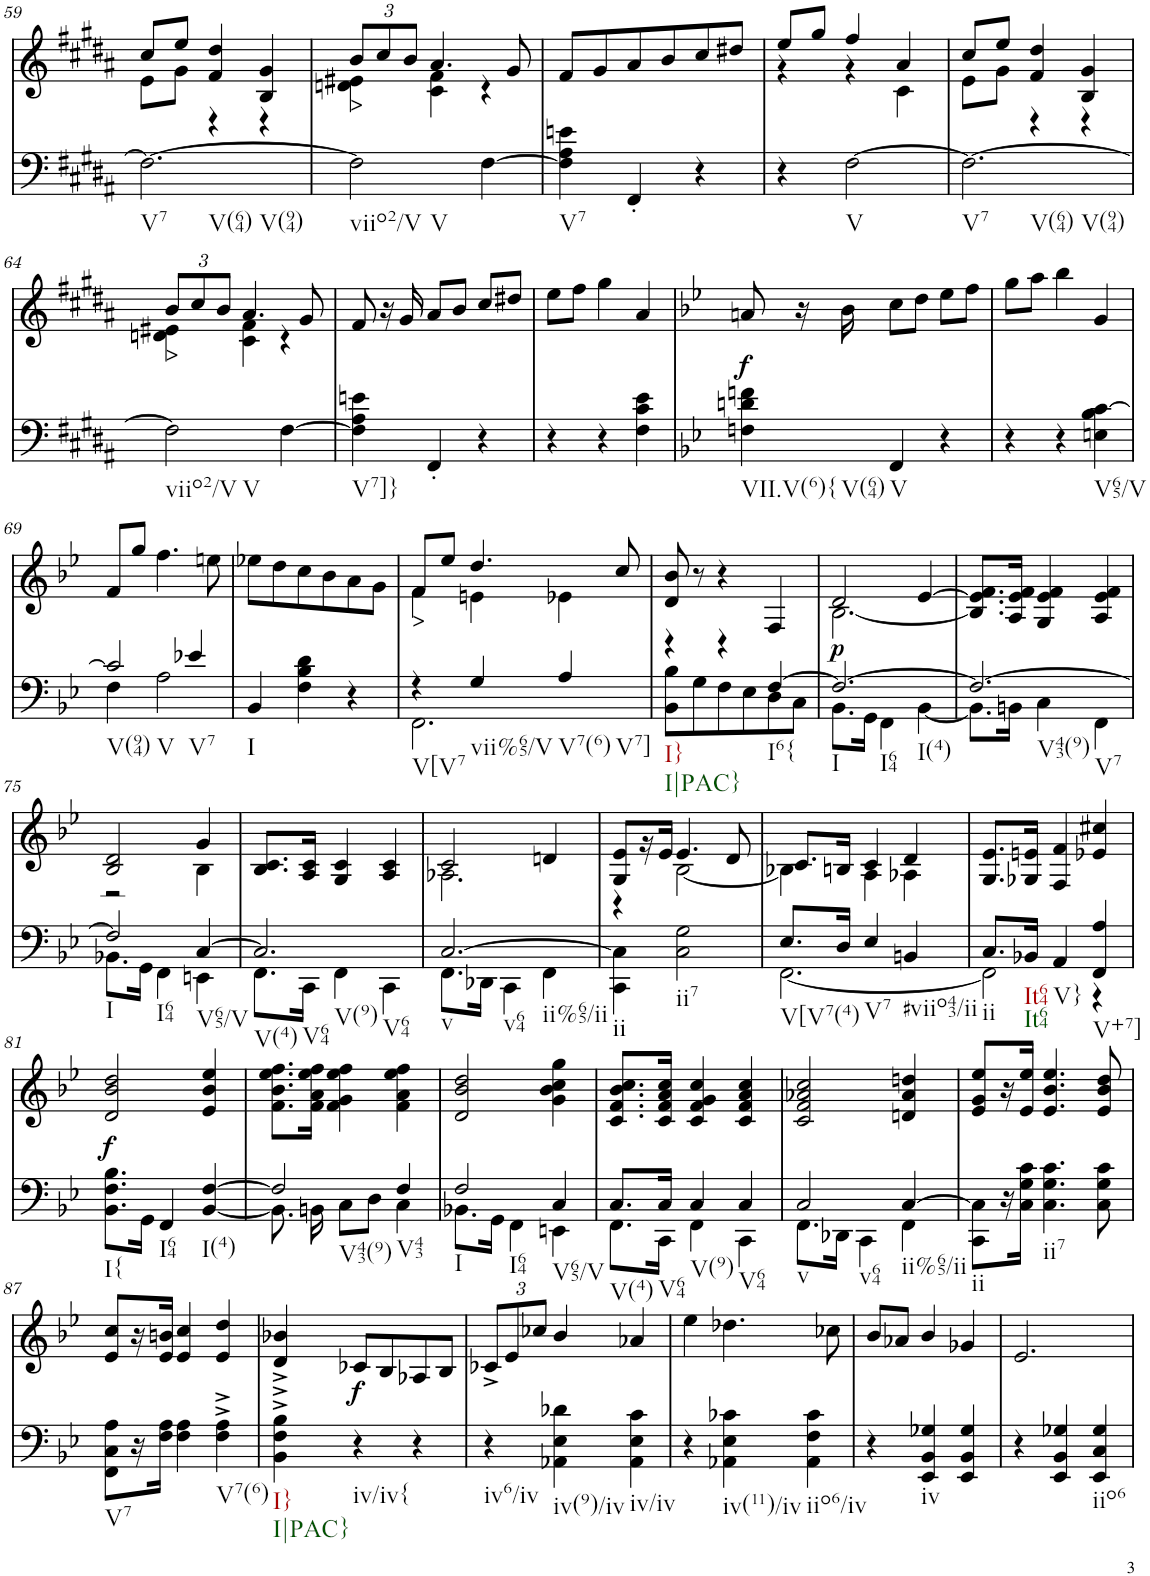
**kern	**kern	**text	**dynam
*part2	*part1	*part1	*part1
*staff2	*staff1	*staff1	*staff1
*I"Piano	*I"Piano	*	*
*I'Pno	*I'Pno	*	*
!!LO:PB:g=z
*clefF4	*clefG2	*	*
*k[f#c#g#d#a#]	*k[f#c#g#d#a#]	*	*
*M3/4	*M3/4	*	*
=59	=59	=59	=59
*	*^	*	*
!LO:TX:b:t=V7	!	!	!	!
!LO:TX:b:t=V(64)	!	!	!	!
!LO:TX:b:t=V(94)	!	!	!	!
2.F#\_	8cc#/L	8e\L	.	.
.	8ee/J	8g#\J	.	.
.	4f#/ 4dd#/	4r	.	.
.	4B/ 4g#/	4r	.	.
=60	=60	=60	=60	=60
*	*Xbrackettup	*	*	*
!LO:TX:b:t=viio2/V	!	!	!	!
!LO:TX:b:t=V	!	!	!	!
!	!	!	!LO:LY:b	!
2F#\]	12b/L	4dn\ 4e#X\	>	.
.	12cc#/	.	.	.
.	12b/J	.	.	.
.	4.a#/	4c#\ 4f#\	.	.
[4F#\	.	4r	.	.
.	8g#/	.	.	.
*	*v	*v	*	*
=61	=61	=61	=61
!LO:TX:b:t=V7	!	!	!
4F#\] 4A#\ 4en\	8f#/L	.	.
.	8g#/	.	.
4FF#'/	8a#/	.	.
.	8b/	.	.
4r	8cc#/	.	.
.	8dd#X/J	.	.
=62	=62	=62	=62
*	*^	*	*
4r	8ee/L	4r	.	.
.	8gg#/J	.	.	.
!LO:TX:b:t=V	!	!	!	!
[2F#\	4ff#/	4r	.	.
.	4a#/	4c#\	.	.
=63	=63	=63	=63	=63
!LO:TX:b:t=V7	!	!	!	!
!LO:TX:b:t=V(64)	!	!	!	!
!LO:TX:b:t=V(94)	!	!	!	!
2.F#\_	8cc#/L	8e\L	.	.
.	8ee/J	8g#\J	.	.
.	4f#/ 4dd#/	4r	.	.
.	4B/ 4g#/	4r	.	.
!!LO:LB:g=z	!!
=64	=64	=64	=64	=64
!LO:TX:b:t=viio2/V	!	!	!	!
!LO:TX:b:t=V	!	!	!	!
!	!	!	!LO:LY:b	!
2F#\]	12b/L	4dn\ 4e#X\	>	.
.	12cc#/	.	.	.
.	12b/J	.	.	.
.	4.a#/	4c#\ 4f#\	.	.
[4F#\	.	4r	.	.
.	8g#/	.	.	.
*	*v	*v	*	*
=65	=65	=65	=65
!LO:TX:b:t=V7]}	!	!	!
4F#\] 4A#\ 4en\	8f#/	.	.
.	16r	.	.
.	16g#/	.	.
4FF#'/	8a#/L	.	.
.	8b/J	.	.
4r	8cc#/L	.	.
.	8dd#X/J	.	.
=66	=66	=66	=66
4r	8ee\L	.	.
.	8ff#\J	.	.
4r	4gg#\	.	.
4F#\ 4c#\ 4e\	4a#/	.	.
=67	=67	=67	=67
*k[b-e-]	*k[b-e-]	*	*
!LO:TX:b:t=VII.V(6){	!	!	!
!LO:TX:b:t=V(64)	!	!	!
!	!	!	!LO:DY:b
4Fn\ 4dn\ 4fn\	8an/	.	f
.	16r	.	.
.	16b-\	.	.
!LO:TX:b:t=V	!	!	!
4FF/	8cc\L	.	.
.	8dd\J	.	.
4r	8ee-\L	.	.
.	8ff\J	.	.
=68	=68	=68	=68
4r	8gg\L	.	.
.	8aa\J	.	.
4r	4bb-\	.	.
!LO:TX:b:t=V65/V	!	!	!
4En\ 4B-\ [4c\	4g/	.	.
!!LO:LB:g=z
=69	=69	=69	=69
*^	*	*	*
!LO:TX:b:t=V(94)	!	!	!	!
!LO:TX:b:t=V	!	!	!	!
2c/]	4F\	8f/L	.	.
.	.	8gg/J	.	.
.	2A\	4.ff\	.	.
!LO:TX:b:t=V7	!	!	!	!
4e-X/	.	.	.	.
.	.	8een\	.	.
*v	*v	*	*	*
=70	=70	=70	=70
!LO:TX:b:t=I	!	!	!
4BB-/	8ee-X\L	.	.
.	8dd\	.	.
4F\ 4B-\ 4d\	8cc\	.	.
.	8b-\	.	.
4r	8a\	.	.
.	8g\J	.	.
=71	=71	=71	=71
*^	*^	*	*
!LO:TX:b:t=V[V7	!	!	!	!	!
!	!	!	!	!LO:LY:b	!
4r	2.FF\	8f/L	4f\	>	.
.	.	8ee-/J	.	.	.
!LO:TX:b:t=vii%65/V	!	!	!	!	!
4G/	.	4.dd/	4en\	.	.
!LO:TX:b:t=V7(6)	!	!	!	!	!
!LO:TX:b:t=V7]	!	!	!	!	!
4A/	.	.	4e-X\	.	.
.	.	8cc/	.	.	.
*	*	*v	*v	*	*
=72	=72	=72	=72	=72
!LO:TX:b:t=I}	!	!	!	!
!LO:TX:b:t=I|PAC}	!	!	!	!
4r	8BB-\ 8B-\L	8d/ 8b-/	.	.
.	8G\	8r	.	.
4r	8F\	4r	.	.
.	8E-\	.	.	.
!LO:TX:b:t=I6{	!	!	!	!
[4F/	8D\	4F/	.	.
.	8C\J	.	.	.
=73	=73	=73	=73	=73
*	*	*^	*	*
!LO:TX:b:t=I	!	!	!	!	!
!LO:TX:b:t=I64	!	!	!	!	!
!LO:TX:b:t=I(4)	!	!	!	!	!
!	!	!	!	!	!LO:DY:b
2.F/_	8.BB-\L	2d/	[2.B-\	.	p
.	16GG\Jk	.	.	.	.
.	4FF\	.	.	.	.
.	[4BB-\	[4e-/	.	.	.
*	*	*v	*v	*	*
=74	=74	=74	=74	=74
!LO:TX:b:t=V43(9)	!	!	!	!
!LO:TX:b:t=V7	!	!	!	!
2.F/_	8.BB-\L]	8.B-/] 8.e-/] 8.f/L	.	.
.	16BBn\Jk	16A/ 16e-/ 16f/Jk	.	.
.	4C\	4G/ 4e-/ 4f/	.	.
.	4FF\	4A/ 4e-/ 4f/	.	.
!!LO:LB:g=z
=75	=75	=75	=75	=75
*	*	*^	*	*
!LO:TX:b:t=I	!	!	!	!	!
!LO:TX:b:t=I64	!	!	!	!	!
2F/]	8.BB-X\L	2B-/ 2d/	2r	.	.
.	16GG\Jk	.	.	.	.
.	4FF\	.	.	.	.
!LO:TX:b:t=V65/V	!	!	!	!	!
[4C/	4EEn\	4g/	4B-\	.	.
=76	=76	=76	=76	=76	=76
!LO:TX:b:t=V(4)	!	!	!	!	!
!LO:TX:b:t=V64	!	!	!	!	!
!LO:TX:b:t=V(9)	!	!	!	!	!
!LO:TX:b:t=V64	!	!	!	!	!
*	*	*v	*v	*	*
2.C/]	8.FF\L	8.B-/ 8.c/L	.	.
.	16CC\Jk	16A/ 16c/Jk	.	.
.	4FF\	4G/ 4c/	.	.
.	4CC\	4A/ 4c/	.	.
=77	=77	=77	=77	=77
*	*	*^	*	*
!LO:TX:b:t=v	!	!	!	!	!
!LO:TX:b:t=v64	!	!	!	!	!
!LO:TX:b:t=ii%65/ii	!	!	!	!	!
[2.C/	8.FF\L	2c/	2.A-X\	.	.
.	16DD-X\Jk	.	.	.	.
.	4CC\	.	.	.	.
.	4FF\	4dn/	.	.	.
=78	=78	=78	=78	=78	=78
!LO:TX:b:t=ii	!	!	!	!	!
*v	*v	*	*	*	*
4CC\ 4C\]	8G/ 8e-/L	4r	.	.
.	16r	.	.	.
.	16e-/JJ	.	.	.
!LO:TX:b:t=ii7	!	!	!	!
2C\ 2G\	4.e-/	[2B-\	.	.
.	8d/	.	.	.
=79	=79	=79	=79	=79
*^	*	*	*	*
!LO:TX:b:t=V[V7(4)	!	!	!	!	!
8.E-/L	[2.FF\	8.c/L	4B-X\]	.	.
16D/Jk	.	16Bn/Jk	.	.	.
!LO:TX:b:t=V7	!	!	!	!	!
4E-/	.	4c/	4A\	.	.
!LO:TX:b:t=#viio43/ii	!	!	!	!	!
4BBn/	.	4d/	4A-X\	.	.
=80	=80	=80	=80	=80	=80
!LO:TX:b:t=ii	!	!	!	!	!
*	*	*v	*v	*	*
8.C/L	2FF\]	8.G/ 8.e-/L	.	.
!LO:TX:b:t=It64	!	!	!	!
!LO:TX:b:t=It64	!	!	!	!
16BB-X/Jk	.	16G-X/ 16en/Jk	.	.
!LO:TX:b:t=V}	!	!	!	!
4AA/	.	4F/ 4f/	.	.
!LO:TX:b:t=V+7]	!	!	!	!
4FF/ 4A/	4r	4e-X/ 4cc#X/	.	.
!!LO:LB:g=z
=81	=81	=81	=81	=81
!LO:TX:b:t=I{	!	!	!	!
!	!	!	!	!LO:DY:b
*v	*v	*	*	*
8.BB-\ 8.F\ 8.B-\L	2d/ 2b-/ 2dd/	.	f
16GG\Jk	.	.	.
!LO:TX:b:t=I64	!	!	!
4FF/	.	.	.
!LO:TX:b:t=I(4)	!	!	!
[4BB-/ [4F/	4e-/ 4b-/ 4ee-/	.	.
=82	=82	=82	=82
*^	*	*	*
!LO:TX:b:t=V43(9)	!	!	!	!
2F/]	8.BB-\]	8.f\ 8.b-\ 8.ee-\ 8.ff\L	.	.
.	16BBn\	16f\ 16a\ 16ee-\ 16ff\Jk	.	.
.	8C\L	4f\ 4g\ 4ee-\ 4ff\	.	.
.	8D\J	.	.	.
!LO:TX:b:t=V43	!	!	!	!
4F/	4C\	4f\ 4a\ 4ee-\ 4ff\	.	.
=83	=83	=83	=83	=83
!LO:TX:b:t=I	!	!	!	!
!LO:TX:b:t=I64	!	!	!	!
2F/	8.BB-X\L	2d/ 2b-/ 2dd/	.	.
.	16GG\Jk	.	.	.
.	4FF\	.	.	.
!LO:TX:b:t=V65/V	!	!	!	!
4C/	4EEn\	4g\ 4b-\ 4cc\ 4gg\	.	.
=84	=84	=84	=84	=84
!LO:TX:b:t=V(4)	!	!	!	!
8.C/L	8.FF\L	8.c/ 8.f/ 8.b-/ 8.cc/L	.	.
!LO:TX:b:t=V64	!	!	!	!
16C/Jk	16CC\Jk	16c/ 16f/ 16a/ 16cc/Jk	.	.
!LO:TX:b:t=V(9)	!	!	!	!
4C/	4FF\	4c/ 4f/ 4g/ 4cc/	.	.
!LO:TX:b:t=V64	!	!	!	!
4C/	4CC\	4c/ 4f/ 4a/ 4cc/	.	.
=85	=85	=85	=85	=85
!LO:TX:b:t=v	!	!	!	!
!LO:TX:b:t=v64	!	!	!	!
2C/	8.FF\L	2c/ 2f/ 2a-X/ 2cc/	.	.
.	16DD-X\Jk	.	.	.
.	4CC\	.	.	.
!LO:TX:b:t=ii%65/ii	!	!	!	!
[4C/	4FF\	4dn/ 4a-/ 4ddn/	.	.
=86	=86	=86	=86	=86
!LO:TX:b:t=ii	!	!	!	!
*v	*v	*	*	*
8CC\ 8C\]L	8e-/ 8g/ 8ee-/L	.	.
16r	16r	.	.
16C\ 16G\ 16c\JJ	16e-/ 16ee-/JJ	.	.
!LO:TX:b:t=ii7	!	!	!
4.C\ 4.G\ 4.c\	4.e-/ 4.b-/ 4.ee-/	.	.
8C\ 8G\ 8c\	8e-/ 8b-/ 8dd/	.	.
!!LO:LB:g=z
=87	=87	=87	=87
!LO:TX:b:t=V7	!	!	!
8FF\ 8C\ 8A\L	8e-/ 8cc/L	.	.
16r	16r	.	.
16F\ 16A\JJ	16e-/ 16bn/JJ	.	.
4F\ 4A\	4e-/ 4cc/	.	.
!LO:TX:b:t=V7(6)	!	!	!
4F\^ 4A\^	4e-/ 4dd/	.	.
=88	=88	=88	=88
!LO:TX:b:t=I}	!	!	!
!LO:TX:b:t=I|PAC}	!	!	!
4BB-\^ 4F\^ 4B-\^	4d/ 4b-X/	.	.
!LO:TX:b:t=iv/iv{	!	!	!
!	!	!	!LO:DY:b
4r	8c-X/L	.	f
.	8B-/	.	.
4r	8A-X/	.	.
.	8B-/J	.	.
=89	=89	=89	=89
!LO:TX:b:t=iv6/iv	!	!	!
4r	12c-X^/L	.	.
.	12e-/	.	.
.	12cc-X/J	.	.
!LO:TX:b:t=iv(9)/iv	!	!	!
4AA-X\ 4E-\ 4d-X\	4b-/	.	.
!LO:TX:b:t=iv/iv	!	!	!
4AA-\ 4E-\ 4c\	4a-X/	.	.
=90	=90	=90	=90
4r	4ee-\	.	.
!LO:TX:b:t=iv(11)/iv	!	!	!
4AA-X\ 4E-\ 4c-X\	4.dd-X\	.	.
!LO:TX:b:t=iio6/iv	!	!	!
4AA-\ 4F\ 4c-\	.	.	.
.	8cc-X\	.	.
=91	=91	=91	=91
4r	8b-/L	.	.
.	8a-X/J	.	.
!LO:TX:b:t=iv	!	!	!
4EE-/ 4BB-/ 4G-X/	4b-/	.	.
4EE-/ 4BB-/ 4G-/	4g-X/	.	.
=92	=92	=92	=92
4r	2.e-/	.	.
4EE-/ 4BB-/ 4G-X/	.	.	.
!LO:TX:b:t=iio6	!	!	!
4EE-/ 4C/ 4G-/	.	.	.
=	=	=	=
*-	*-	*-	*-
